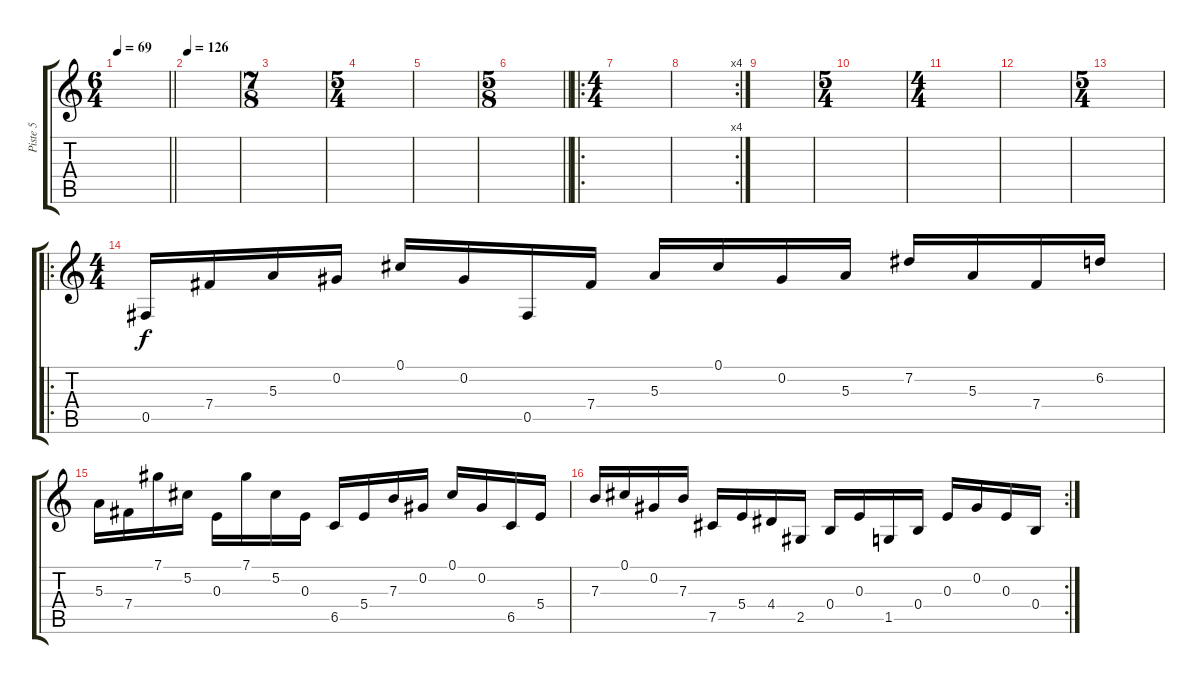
\track ("Piste 5" "Piste 5") {instrument electricguitarjazz}
\staff {score tabs}
\tuning (Db4 Ab3 E3 B2 Gb2 Db2) {hide}
\ts (6 4)
\tempo 69
\clef g2
\barLineRight lightlight
\ks c
|
\tempo 126
|
\ts (7 8)
|
\ts (5 4)
|
|
\ts (5 8)
\barLineRight lightlight
|
\ro
\ts (4 4)
|
\rc 4
|
|
\ts (5 4)
|
\ts (4 4)
|
|
\ts (5 4)
|
\ro
\ts (4 4)
0.5.16 7.4.16 5.3.16 0.2.16 0.1.16 0.2.16 0.5.16 7.4.16 5.3.16 0.1.16 0.2.16 5.3.16 7.2.16 5.3.16 7.4.16 6.2.16 |
5.3.16 7.4.16 7.1.16 5.2.16 0.3.16 7.1.16 5.2.16 0.3.16 6.5.16 5.4.16 7.3.16 0.2.16 0.1.16 0.2.16 6.5.16 5.4.16 |
\rc 2
7.3.16 0.1.16 0.2.16 7.3.16 7.5.16 5.4.16 4.4.16 2.5.16 0.4.16 0.3.16 1.5.16 0.4.16 0.3.16 0.2.16 0.3.16 0.4.16
